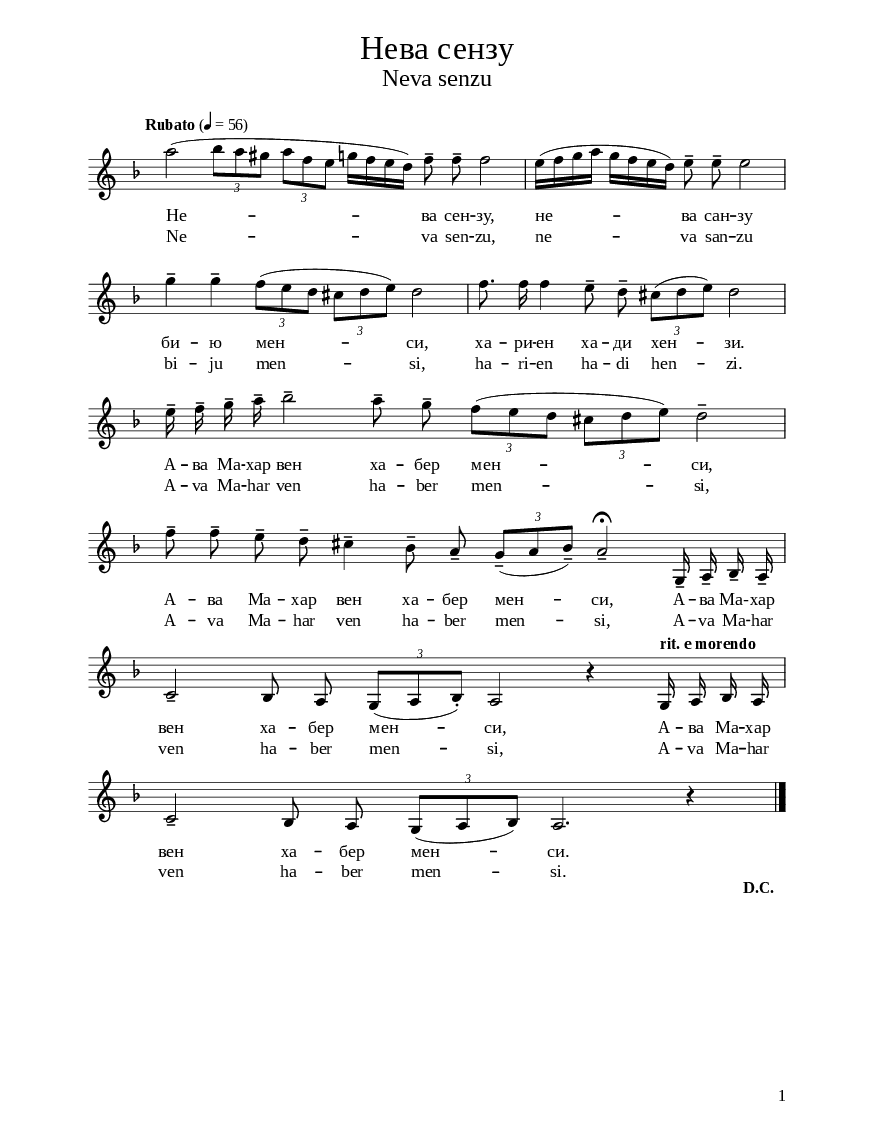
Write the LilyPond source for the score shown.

\version "2.24.2"

% include paper part and global functions
\include "include/globals.ily"

\bookpart {
  \label #'ref091
  \tocItem \markup "Нева сензу – Neva senzu"
  \include "include/bookpart-paper.ily"
  \score {
    \include "include/score-layout.ily"

    \new Voice \absolute {
      \clef treble
      \key d \minor
      \tempoFunc "Rubato" 4 "56"
      \autoBeamOn

      \omit Score.TimeSignature
      \cadenzaOn % allows custom bar lines
      \autoBeamOff
      a''2 ( \tuplet 3/2 { bes''8 [a'' gis''8] } \tuplet 3/2 { a''8 [f'' e''8] } g''16 [f'' e'' d''] )  f''8--  f''-- f''2 \bar "|" e''16 ( [f'' g'' a''] g''[ f'' e'' d''] ) e''8-- e''-- e''2 \bar "|" \break

      \time 7/4 g''4-- g''-- \tuplet 3/2 { f''8 ([e'' d''8]  } \tuplet 3/2 {cis''8 [d'' e''8] })   d''2 \bar "|" f''8. f''16 f''4 e''8-- d''-- \tuplet 3/2 {cis''!8 [( d'' e''8 )] } d''2 \bar "|" \break

      e''16-- f''16-- g''16-- a''-- bes''2-- a''8-- g''8-- \tuplet 3/2 { f''8 ( [e''8 d''8] } \tuplet 3/2 { cis''!8 [d''8 e''8] ) } d''2-- \bar "|" \break

      f''8-- f''-- e''-- d''-- cis''!4-- bes'8-- a'8-- \tuplet 3/2 {g'8-- ( [a' bes'--])} a'2--  \fermata  g16-- a-- bes--  a-- \bar "|" \break

      c'2-- bes8 a8 \tuplet 3/2 {g [( a bes-. )] } a2 r4 \tempo "rit. e morendo" g16 a bes  a \bar "|" \break

      c'2-- bes8 a8  \tuplet 3/2 {g [(a bes )]}  a2.  r4 \bar "|."


    }



    \addlyrics {
      Не -- ва сен -- зу,
      не -- ва сан -- зу би -- ю мен -- си,
      ха -- ри -- ен ха -- ди хен -- зи.
      А -- ва Ма -- хар вен ха -- бер мен -- си,
      А -- ва Ма -- хар вен ха -- бер мен -- си,
      А -- ва "Ма-" -- хар вен ха -- бер мен -- си,
      А -- ва Ма -- хар вен ха -- бер мен -- си.

    }

  \addlyrics {
      Ne -- va sen -- zu,
      ne -- va san -- zu bi -- ju men -- si,
      ha -- ri -- en ha -- di hen -- zi.
      A -- va Ma -- har ven ha -- ber men -- si,
      A -- va Ma -- har ven ha -- ber men -- si,
      A -- va Ma -- har ven ha -- ber men -- si,
      A -- va Ma -- har ven ha -- ber men -- si.

    }

    \header {
      title = \titleFunc "Нева сензу" "Neva senzu"
    }

    \midi{}

  } % score

\markup \dc-one "D.C."
  % include foreign translation(s) of the song
  %\include "lyrics_de/000_empty_template_lyrics_de.ly"

} % bookpart
